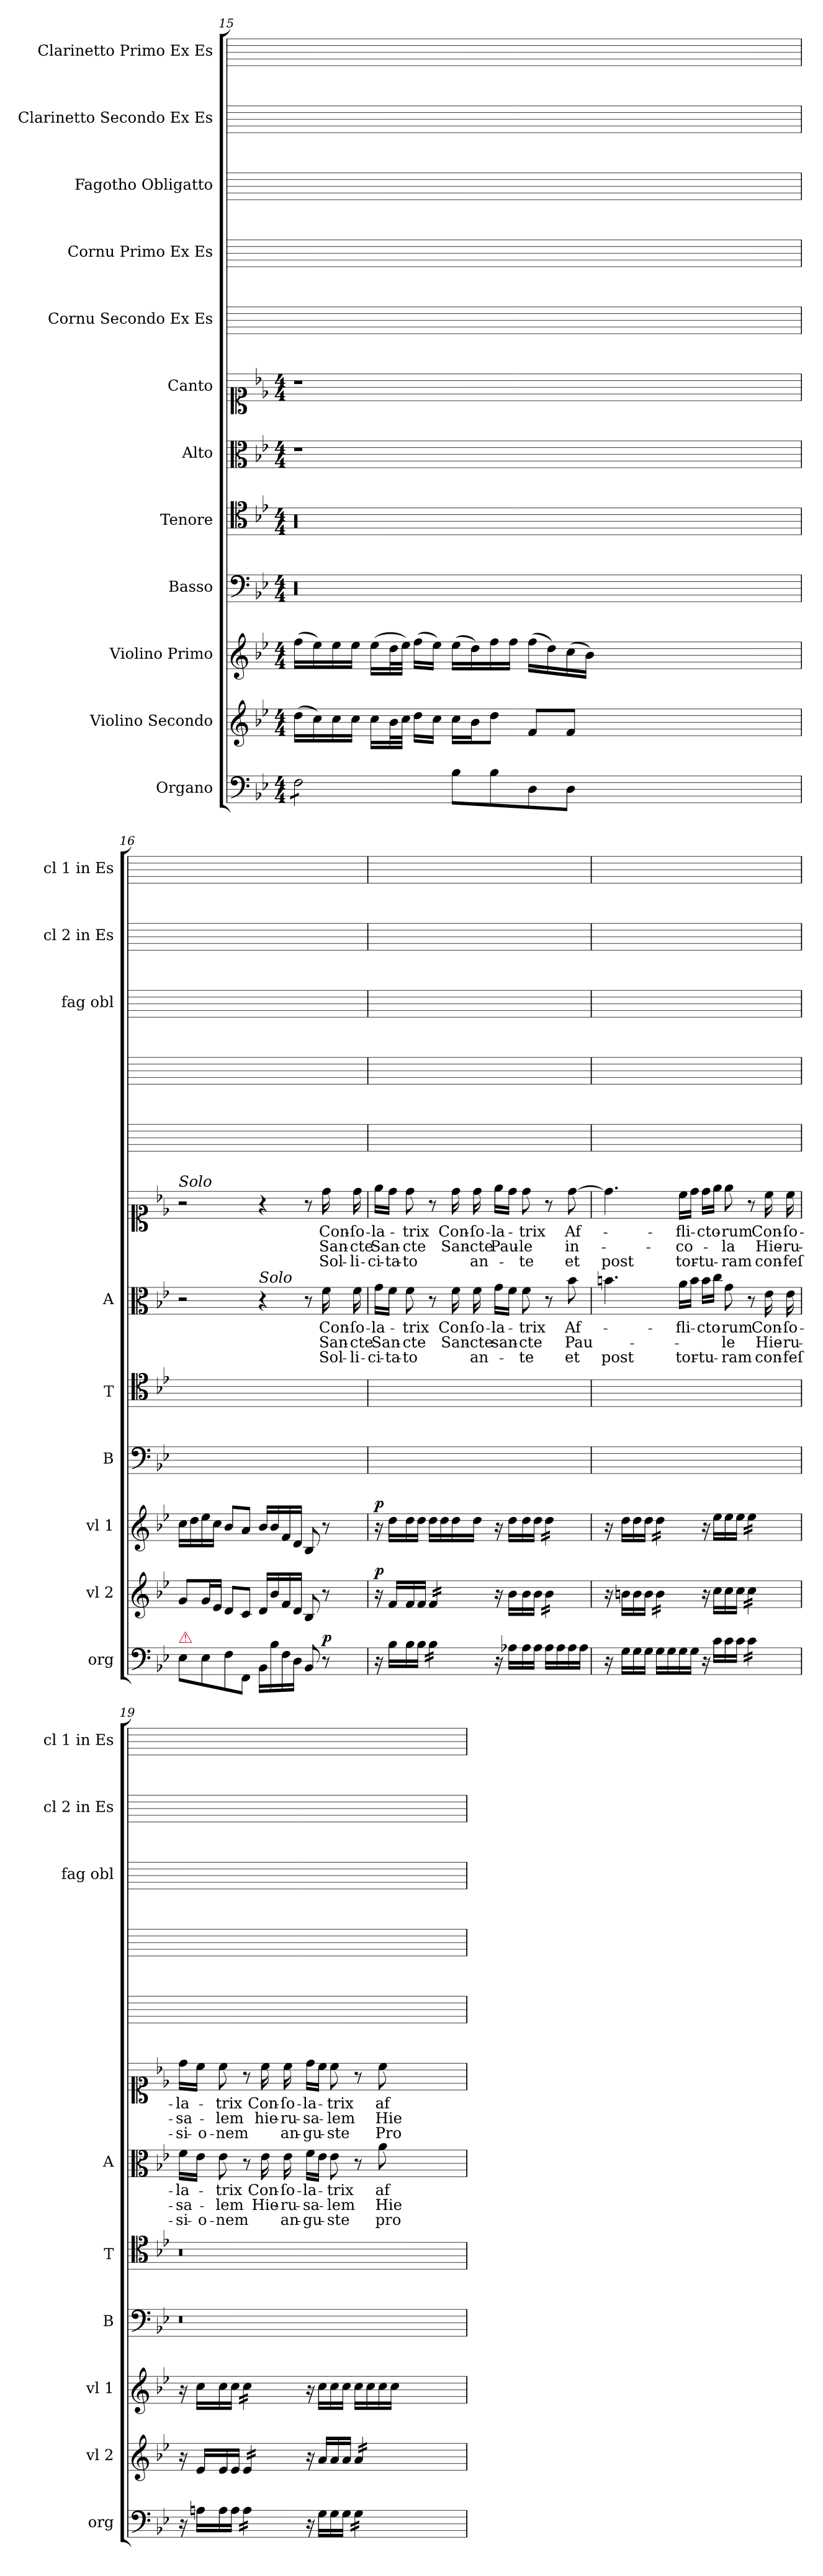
**kern	**dynam	**kern	**dynam	**kern	**dynam	**kern	**kern	**kern	**text	**text	**text	**kern	**text	**text	**text	**kern	**kern	**kern	**kern	**kern
*part12	*part12	*part11	*part11	*part10	*part10	*part9	*part8	*part7	*part7	*part7	*part7	*part6	*part6	*part6	*part6	*part5	*part4	*part3	*part2	*part1
*staff12	*staff12	*staff11	*staff11	*staff10	*staff10	*staff9	*staff8	*staff7	*staff7	*staff7	*staff7	*staff6	*staff6	*staff6	*staff6	*staff5	*staff4	*staff3	*staff2	*staff1
*I"Organo	*	*I"Violino Secondo	*	*I"Violino Primo	*	*I"Basso	*I"Tenore	*I"Alto	*	*	*	*I"Canto	*	*	*	*I"Cornu Secondo Ex Es	*I"Cornu Primo Ex Es	*I"Fagotho Obligatto	*I"Clarinetto Secondo Ex Es	*I"Clarinetto Primo Ex Es
*I'org	*	*I'vl 2	*	*I'vl 1	*	*I'B	*I'T	*I'A	*	*	*	*	*	*	*	*	*	*I'fag obl	*I'cl 2 in Es	*I'cl 1 in Es
*clefF4	*	*clefG2	*	*clefG2	*	*clefF4	*clefC4	*clefC3	*	*	*	*clefC1	*	*	*	*	*	*	*	*
*k[b-e-]	*	*k[b-e-]	*	*k[b-e-]	*	*k[b-e-]	*k[b-e-]	*k[b-e-]	*	*	*	*k[b-e-]	*	*	*	*	*	*	*	*
*g:	*	*g:	*	*g:	*	*g:	*g:	*g:	*	*	*	*g:	*	*	*	*	*	*	*	*
*M4/4	*	*M4/4	*	*M4/4	*	*M4/4	*M4/4	*M4/4	*	*	*	*M4/4	*	*	*	*	*	*	*	*
=15	=15	=15	=15	=15	=15	=15	=15	=15	=15	=15	=15	=15	=15	=15	=15	=15	=15	=15	=15	=15
*tremolo	*	*	*	*	*	*	*	*	*	*	*	*	*	*	*	*	*	*	*	*
8F\L	.	(16dd\LL	.	(16ff\LL	.	00r	00r	1r	.	.	.	1r	.	.	.	1ryy	1ryy	1ryy	1ryy	1ryy
.	.	16cc\)	.	16ee-\)	.	.	.	.	.	.	.	.	.	.	.	.	.	.	.	.
8F\	.	16cc\	.	16ee-\	.	.	.	.	.	.	.	.	.	.	.	.	.	.	.	.
.	.	16cc\JJ	.	16ee-\JJ	.	.	.	.	.	.	.	.	.	.	.	.	.	.	.	.
8F\	.	16cc\LL	.	(16ee-\LL	.	.	.	.	.	.	.	.	.	.	.	.	.	.	.	.
.	.	32b-\L	.	32dd\L	.	.	.	.	.	.	.	.	.	.	.	.	.	.	.	.
.	.	32cc\JJJ	.	32ee-\JJJ)	.	.	.	.	.	.	.	.	.	.	.	.	.	.	.	.
8F\J	.	16dd\LL	.	(16ff\LL	.	.	.	.	.	.	.	.	.	.	.	.	.	.	.	.
*Xtremolo	*	*	*	*	*	*	*	*	*	*	*	*	*	*	*	*	*	*	*	*
.	.	16cc\JJ	.	16ee-\JJ)	.	.	.	.	.	.	.	.	.	.	.	.	.	.	.	.
8B-\L	.	16cc\LL	.	(16ee-\LL	.	.	.	.	.	.	.	.	.	.	.	.	.	.	.	.
.	.	16b-\J	.	16dd\)	.	.	.	.	.	.	.	.	.	.	.	.	.	.	.	.
8B-\	.	8dd\J	.	16ff\	.	.	.	.	.	.	.	.	.	.	.	.	.	.	.	.
.	.	.	.	16ff\JJ	.	.	.	.	.	.	.	.	.	.	.	.	.	.	.	.
8D\	.	8f/L	.	(16ff\LL	.	.	.	.	.	.	.	.	.	.	.	.	.	.	.	.
.	.	.	.	16dd\)	.	.	.	.	.	.	.	.	.	.	.	.	.	.	.	.
8D\J	.	8f/J	.	(16cc\	.	.	.	.	.	.	.	.	.	.	.	.	.	.	.	.
.	.	.	.	16b-\JJ)	.	.	.	.	.	.	.	.	.	.	.	.	.	.	.	.
0.ryy	.	0.ryy	.	0.ryy	.	.	.	0.ryy	.	.	.	0.ryy	.	.	.	0.ryy	0.ryy	0.ryy	0.ryy	0.ryy
=16	=16	=16	=16	=16	=16	=16	=16	=16	=16	=16	=16	=16	=16	=16	=16	=16	=16	=16	=16	=16
!	!	!	!	!	!	!	!	!	!	!	!	!LO:TX:a:i:t=Solo	!	!	!	!	!	!	!	!
!LO:TX:a:color=crimson:t=⚠	!	!	!	!	!	!	!	!	!	!	!	!	!	!	!	!	!	!	!	!
8E-\L	.	8g/L	.	16cc\LL	.	1ryy	1ryy	2r	.	.	.	2r	.	.	.	1ryy	1ryy	1ryy	1ryy	1ryy
.	.	.	.	16dd\	.	.	.	.	.	.	.	.	.	.	.	.	.	.	.	.
8E-\	.	16g/L	.	16ee-\	.	.	.	.	.	.	.	.	.	.	.	.	.	.	.	.
.	.	16e-/JJ	.	16cc\JJ	.	.	.	.	.	.	.	.	.	.	.	.	.	.	.	.
8F\	.	8d/L	.	8b-/L	.	.	.	.	.	.	.	.	.	.	.	.	.	.	.	.
8FF/J	.	8c/J	.	8a/J	.	.	.	.	.	.	.	.	.	.	.	.	.	.	.	.
!	!	!	!	!	!	!	!	!LO:TX:a:i:t=Solo	!	!	!	!	!	!	!	!	!	!	!	!
16BB-\LL	.	16d/LL	.	16b-/LL	.	.	.	4r	.	.	.	4r	.	.	.	.	.	.	.	.
16B-\	.	16b-/	.	16b-/	.	.	.	.	.	.	.	.	.	.	.	.	.	.	.	.
16F\	.	16f/	.	16f/	.	.	.	.	.	.	.	.	.	.	.	.	.	.	.	.
16D\JJ	.	16d/JJ	.	16d/JJ	.	.	.	.	.	.	.	.	.	.	.	.	.	.	.	.
8BB-/	.	8B-/	.	8B-/	.	.	.	8r	.	.	.	8r	.	.	.	.	.	.	.	.
!	!LO:DY:a	!	!	!	!	!	!	!	!	!	!LO:LY:color=red	!	!	!	!LO:LY:color=red	!	!	!	!	!
8r	p	8r	.	8r	.	.	.	16f\	Con-	San-	Sol-	16dd\	Con-	San-	Sol-	.	.	.	.	.
!	!	!	!	!	!	!	!	!	!	!	!LO:LY:color=red	!	!	!	!LO:LY:color=red	!	!	!	!	!
.	.	.	.	.	.	.	.	16f\	-ſo-	-cte	-li-	16dd\	-ſo-	-cte	-li-	.	.	.	.	.
=17	=17	=17	=17	=17	=17	=17	=17	=17	=17	=17	=17	=17	=17	=17	=17	=17	=17	=17	=17	=17
!	!	!	!LO:DY:a	!	!LO:DY:a	!	!	!	!	!	!LO:LY:color=red	!	!	!	!LO:LY:color=red	!	!	!	!	!
16r	.	16r	p	16r	p	1ryy	1ryy	16g\LL	-la-	San-	-ci-	16ee-\LL	-la-	San-	-ci-	1ryy	1ryy	1ryy	1ryy	1ryy
!	!	!	!	!	!	!	!	!	!	!	!LO:LY:color=red	!	!	!	!LO:LY:color=red	!	!	!	!	!
16B-\LL	.	16f/LL	.	16dd\LL	.	.	.	16f\JJ	.	.	-ta-	16dd\JJ	.	.	-ta-	.	.	.	.	.
!	!	!	!	!	!	!	!	!	!	!	!LO:LY:color=red	!	!	!	!LO:LY:color=red	!	!	!	!	!
16B-\	.	16f/	.	16dd\	.	.	.	8f\	-trix	-cte	-to	8dd\	-trix	-cte	-to	.	.	.	.	.
16B-\JJ	.	16f/JJ	.	16dd\JJ	.	.	.	.	.	.	.	.	.	.	.	.	.	.	.	.
*tremolo	*	*	*	*	*	*	*	*	*	*	*	*	*	*	*	*	*	*	*	*
*	*	*tremolo	*	*	*	*	*	*	*	*	*	*	*	*	*	*	*	*	*	*
16B-\LL	.	16f/LL	.	16dd\LL	.	.	.	8r	.	.	.	8r	.	.	.	.	.	.	.	.
16B-\	.	16f/	.	16dd\	.	.	.	.	.	.	.	.	.	.	.	.	.	.	.	.
!	!	!	!	!	!	!	!	!	!LO:LY:i	!	!	!	!	!	!	!	!	!	!	!
16B-\	.	16f/	.	16dd\	.	.	.	16f\	Con-	San-	.	16dd\	Con-	San-	.	.	.	.	.	.
!	!	!	!	!	!	!	!	!	!LO:LY:i	!	!LO:LY:color=red	!	!	!	!LO:LY:color=red	!	!	!	!	!
16B-\JJ	.	16f/JJ	.	16dd\JJ	.	.	.	16f\	-ſo-	-cte	an-	16dd\	-ſo-	-cte	an-	.	.	.	.	.
*	*	*Xtremolo	*	*	*	*	*	*	*	*	*	*	*	*	*	*	*	*	*	*
*Xtremolo	*	*	*	*	*	*	*	*	*	*	*	*	*	*	*	*	*	*	*	*
!	!	!	!	!	!	!	!	!	!LO:LY:i	!	!	!	!	!	!	!	!	!	!	!
16r	.	16r	.	16r	.	.	.	16g\LL	-la-	san-	.	16ee-\LL	-la-	Pau-	.	.	.	.	.	.
16A-X\LL	.	16b-\LL	.	16dd\LL	.	.	.	16f\JJ	.	.	.	16dd\JJ	.	.	.	.	.	.	.	.
!	!	!	!	!	!	!	!	!	!LO:LY:i	!	!LO:LY:color=red	!	!	!	!LO:LY:color=red	!	!	!	!	!
16A-\	.	16b-\	.	16dd\	.	.	.	8f\	-trix	-cte	-te	8dd\	-trix	-le	-te	.	.	.	.	.
16A-\JJ	.	16b-\JJ	.	16dd\JJ	.	.	.	.	.	.	.	.	.	.	.	.	.	.	.	.
*	*	*tremolo	*	*	*	*	*	*	*	*	*	*	*	*	*	*	*	*	*	*
*	*	*	*	*tremolo	*	*	*	*	*	*	*	*	*	*	*	*	*	*	*	*
16A-\LL	.	16b-\LL	.	16dd\LL	.	.	.	8r	.	.	.	8r	.	.	.	.	.	.	.	.
16A-\	.	16b-\	.	16dd\	.	.	.	.	.	.	.	.	.	.	.	.	.	.	.	.
!	!	!	!	!	!	!	!	!	!	!	!LO:LY:color=red	!	!	!	!LO:LY:color=red	!	!	!	!	!
16A-\	.	16b-\	.	16dd\	.	.	.	8b-\	Af-	Pau-	et	[8dd\	Af-	in-	et	.	.	.	.	.
16A-\JJ	.	16b-\JJ	.	16dd\JJ	.	.	.	.	.	.	.	.	.	.	.	.	.	.	.	.
*	*	*	*	*Xtremolo	*	*	*	*	*	*	*	*	*	*	*	*	*	*	*	*
*	*	*Xtremolo	*	*	*	*	*	*	*	*	*	*	*	*	*	*	*	*	*	*
=18	=18	=18	=18	=18	=18	=18	=18	=18	=18	=18	=18	=18	=18	=18	=18	=18	=18	=18	=18	=18
!	!	!	!	!	!	!	!	!	!	!	!LO:LY:color=red	!	!	!	!LO:LY:color=red	!	!	!	!	!
16r	.	16r	.	16r	.	1ryy	1ryy	4.bn\	.	.	post	4.dd\]	.	.	post	1ryy	1ryy	1ryy	1ryy	1ryy
16G\LL	.	16bn\LL	.	16dd\LL	.	.	.	.	.	.	.	.	.	.	.	.	.	.	.	.
16G\	.	16b\	.	16dd\	.	.	.	.	.	.	.	.	.	.	.	.	.	.	.	.
16G\JJ	.	16b\JJ	.	16dd\JJ	.	.	.	.	.	.	.	.	.	.	.	.	.	.	.	.
*	*	*tremolo	*	*	*	*	*	*	*	*	*	*	*	*	*	*	*	*	*	*
*	*	*	*	*tremolo	*	*	*	*	*	*	*	*	*	*	*	*	*	*	*	*
16G\LL	.	16b\LL	.	16dd\LL	.	.	.	.	.	.	.	.	.	.	.	.	.	.	.	.
16G\	.	16b\	.	16dd\	.	.	.	.	.	.	.	.	.	.	.	.	.	.	.	.
!	!	!	!	!	!	!	!	!	!	!	!LO:LY:color=red	!	!	!	!LO:LY:color=red	!	!	!	!	!
16G\	.	16b\	.	16dd\	.	.	.	16a\LL	-fli-	.	tor-	16cc\LL	-fli-	-co-	tor-	.	.	.	.	.
16G\JJ	.	16b\JJ	.	16dd\JJ	.	.	.	16b\JJ	.	.	.	16dd\JJ	.	.	.	.	.	.	.	.
*	*	*	*	*Xtremolo	*	*	*	*	*	*	*	*	*	*	*	*	*	*	*	*
*	*	*Xtremolo	*	*	*	*	*	*	*	*	*	*	*	*	*	*	*	*	*	*
!	!	!	!	!	!	!	!	!	!	!	!LO:LY:color=red	!	!	!	!LO:LY:color=red	!	!	!	!	!
16r	.	16r	.	16r	.	.	.	16b\LL	-cto-	.	-tu-	16dd\LL	-cto-	.	-tu-	.	.	.	.	.
16c\LL	.	16cc\LL	.	16ee-\LL	.	.	.	16cc\JJ	.	.	.	16ee-\JJ	.	.	.	.	.	.	.	.
!	!	!	!	!	!	!	!	!	!	!	!LO:LY:color=red	!	!	!	!LO:LY:color=red	!	!	!	!	!
16c\	.	16cc\	.	16ee-\	.	.	.	8g\	-rum	-le	-ram	8ee-\	-rum	-la	-ram	.	.	.	.	.
16c\JJ	.	16cc\JJ	.	16ee-\JJ	.	.	.	.	.	.	.	.	.	.	.	.	.	.	.	.
*tremolo	*	*	*	*	*	*	*	*	*	*	*	*	*	*	*	*	*	*	*	*
*	*	*tremolo	*	*	*	*	*	*	*	*	*	*	*	*	*	*	*	*	*	*
*	*	*	*	*tremolo	*	*	*	*	*	*	*	*	*	*	*	*	*	*	*	*
16c\LL	.	16cc\LL	.	16ee-\LL	.	.	.	8r	.	.	.	8r	.	.	.	.	.	.	.	.
16c\	.	16cc\	.	16ee-\	.	.	.	.	.	.	.	.	.	.	.	.	.	.	.	.
!	!	!	!	!	!	!	!	!	!	!	!LO:LY:color=red	!	!	!	!LO:LY:color=red	!	!	!	!	!
16c\	.	16cc\	.	16ee-\	.	.	.	16e-\	Con-	Hie-	con-	16cc\	Con-	Hie-	con-	.	.	.	.	.
!	!	!	!	!	!	!	!	!	!	!	!LO:LY:color=red	!	!	!	!LO:LY:color=red	!	!	!	!	!
16c\JJ	.	16cc\JJ	.	16ee-\JJ	.	.	.	16e-\	-ſo-	-ru-	-feſ-	16cc\	-ſo-	-ru-	-feſ-	.	.	.	.	.
*	*	*	*	*Xtremolo	*	*	*	*	*	*	*	*	*	*	*	*	*	*	*	*
*	*	*Xtremolo	*	*	*	*	*	*	*	*	*	*	*	*	*	*	*	*	*	*
*Xtremolo	*	*	*	*	*	*	*	*	*	*	*	*	*	*	*	*	*	*	*	*
=19	=19	=19	=19	=19	=19	=19	=19	=19	=19	=19	=19	=19	=19	=19	=19	=19	=19	=19	=19	=19
!	!	!	!	!	!	!	!	!	!	!	!LO:LY:color=red	!	!	!	!LO:LY:color=red	!	!	!	!	!
16r	.	16r	.	16r	.	0r	0r	16f\LL	-la-	-sa-	-si-	16dd\LL	-la-	-sa-	-si-	1ryy	1ryy	1ryy	1ryy	1ryy
!	!	!	!	!	!	!	!	!	!	!	!LO:LY:color=red	!	!	!	!LO:LY:color=red	!	!	!	!	!
16An\LL	.	16e-/LL	.	16cc\LL	.	.	.	16e-\JJ	.	.	-o-	16cc\JJ	.	.	-o-	.	.	.	.	.
!	!	!	!	!	!	!	!	!	!	!	!LO:LY:color=red	!	!	!	!LO:LY:color=red	!	!	!	!	!
16A\	.	16e-/	.	16cc\	.	.	.	8e-\	-trix	-lem	-nem	8cc\	-trix	-lem	-nem	.	.	.	.	.
16A\JJ	.	16e-/JJ	.	16cc\JJ	.	.	.	.	.	.	.	.	.	.	.	.	.	.	.	.
*tremolo	*	*	*	*	*	*	*	*	*	*	*	*	*	*	*	*	*	*	*	*
*	*	*tremolo	*	*	*	*	*	*	*	*	*	*	*	*	*	*	*	*	*	*
*	*	*	*	*tremolo	*	*	*	*	*	*	*	*	*	*	*	*	*	*	*	*
16A\LL	.	16e-/LL	.	16cc\LL	.	.	.	8r	.	.	.	8r	.	.	.	.	.	.	.	.
16A\	.	16e-/	.	16cc\	.	.	.	.	.	.	.	.	.	.	.	.	.	.	.	.
16A\	.	16e-/	.	16cc\	.	.	.	16e-\	Con-	Hie-	.	16cc\	Con-	hie-	.	.	.	.	.	.
!	!	!	!	!	!	!	!	!	!	!	!LO:LY:color=red	!	!	!	!LO:LY:color=red	!	!	!	!	!
16A\JJ	.	16e-/JJ	.	16cc\JJ	.	.	.	16e-\	-ſo-	-ru-	an-	16cc\	-ſo-	-ru-	an-	.	.	.	.	.
*	*	*	*	*Xtremolo	*	*	*	*	*	*	*	*	*	*	*	*	*	*	*	*
*	*	*Xtremolo	*	*	*	*	*	*	*	*	*	*	*	*	*	*	*	*	*	*
*Xtremolo	*	*	*	*	*	*	*	*	*	*	*	*	*	*	*	*	*	*	*	*
!	!	!	!	!	!	!	!	!	!	!	!LO:LY:color=red	!	!	!	!LO:LY:color=red	!	!	!	!	!
16r	.	16r	.	16r	.	.	.	16f\LL	-la-	-sa-	-gu-	16dd\LL	-la-	-sa-	-gu-	.	.	.	.	.
16G\LL	.	16a/LL	.	16cc\LL	.	.	.	16e-\JJ	.	.	.	16cc\JJ	.	.	.	.	.	.	.	.
!	!	!	!	!	!	!	!	!	!	!	!LO:LY:color=red	!	!	!	!LO:LY:color=red	!	!	!	!	!
16G\	.	16a/	.	16cc\	.	.	.	8e-\	-trix	-lem	-ste	8cc\	-trix	-lem	-ste	.	.	.	.	.
16G\JJ	.	16a/JJ	.	16cc\JJ	.	.	.	.	.	.	.	.	.	.	.	.	.	.	.	.
*tremolo	*	*	*	*	*	*	*	*	*	*	*	*	*	*	*	*	*	*	*	*
*	*	*tremolo	*	*	*	*	*	*	*	*	*	*	*	*	*	*	*	*	*	*
16G\LL	.	16a/LL	.	16cc\LL	.	.	.	8r	.	.	.	8r	.	.	.	.	.	.	.	.
16G\	.	16a/	.	16cc\	.	.	.	.	.	.	.	.	.	.	.	.	.	.	.	.
!	!	!	!	!	!	!	!	!	!	!	!LO:LY:color=red	!	!	!	!LO:LY:color=red	!	!	!	!	!
16G\	.	16a/	.	16cc\	.	.	.	8a\	af-	Hie-	pro-	8cc\	af-	Hie-	Pro-	.	.	.	.	.
16G\JJ	.	16a/JJ	.	16cc\JJ	.	.	.	.	.	.	.	.	.	.	.	.	.	.	.	.
*	*	*Xtremolo	*	*	*	*	*	*	*	*	*	*	*	*	*	*	*	*	*	*
*Xtremolo	*	*	*	*	*	*	*	*	*	*	*	*	*	*	*	*	*	*	*	*
1ryy	.	1ryy	.	1ryy	.	.	.	1ryy	.	.	.	1ryy	.	.	.	1ryy	1ryy	1ryy	1ryy	1ryy
=	=	=	=	=	=	=	=	=	=	=	=	=	=	=	=	=	=	=	=	=
*-	*-	*-	*-	*-	*-	*-	*-	*-	*-	*-	*-	*-	*-	*-	*-	*-	*-	*-	*-	*-
